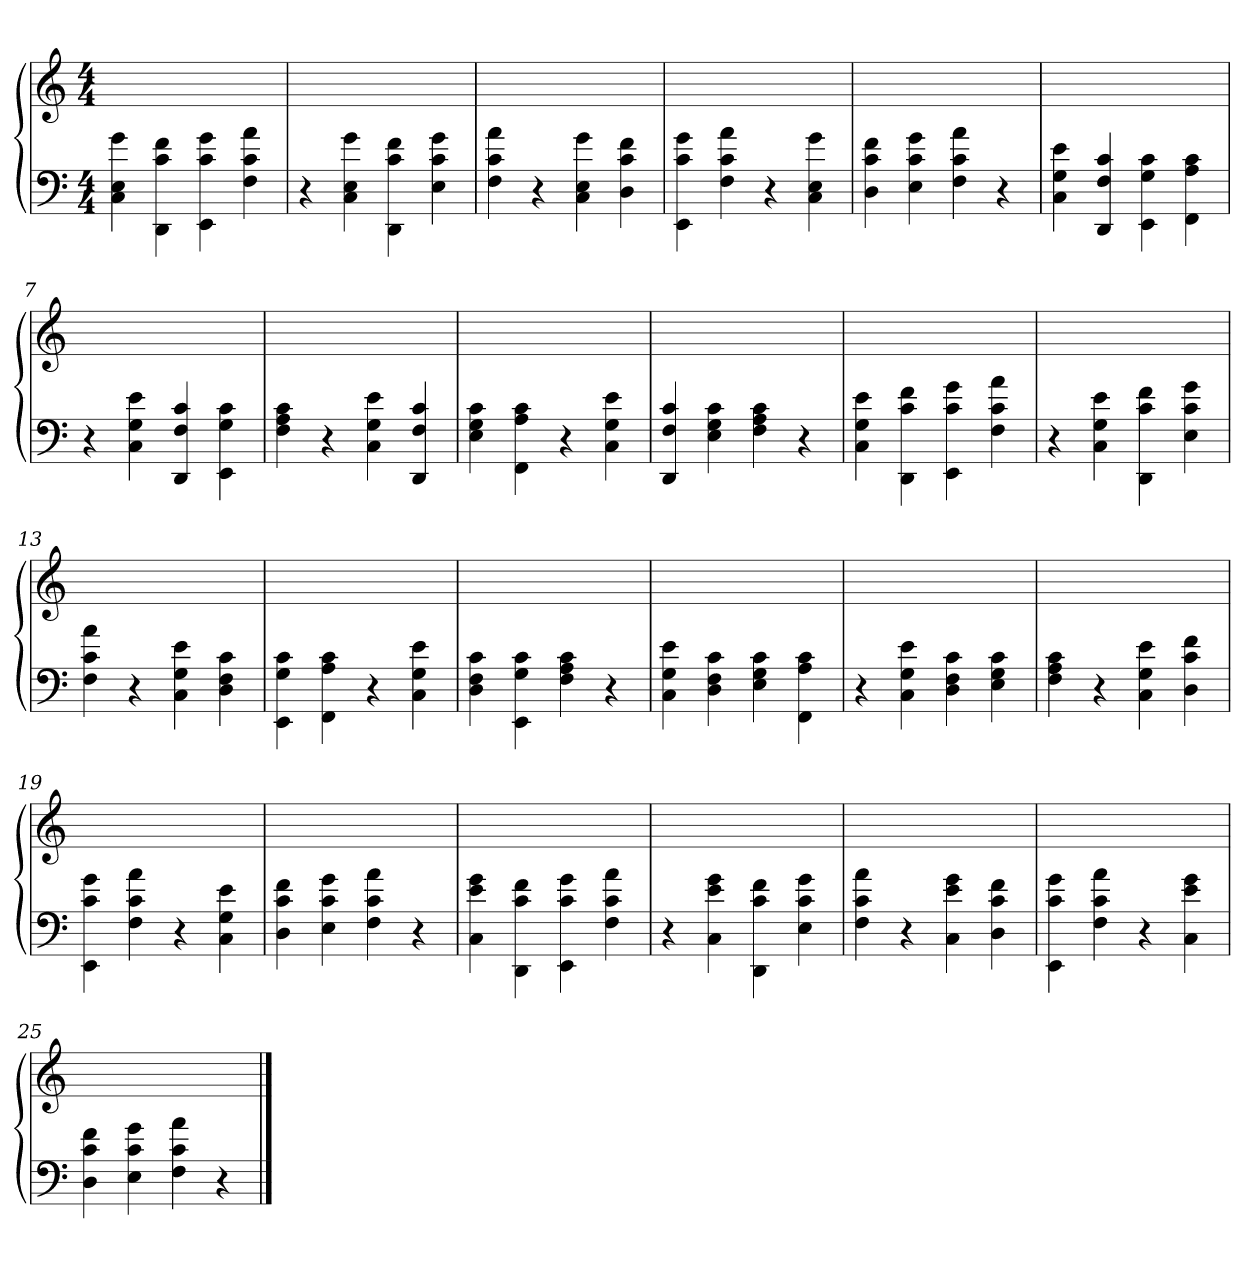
**kern	**kern
*part2	*part1
*staff2	*staff1
*clefF4	*clefG2
*k[]	*k[]
*C:	*C:
*M4/4	*M4/4
*MM60	*MM60
=1	=1
4C 4E 4g	1ryy
4DD 4c 4f	.
4EE 4c 4g	.
4F 4c 4a	.
=2	=2
4r	1ryy
4C 4E 4g	.
4DD 4c 4f	.
4E 4c 4g	.
=3	=3
4F 4c 4a	1ryy
4r	.
4C 4E 4g	.
4D 4c 4f	.
=4	=4
4EE 4c 4g	1ryy
4F 4c 4a	.
4r	.
4C 4E 4g	.
=5	=5
4D 4c 4f	1ryy
4E 4c 4g	.
4F 4c 4a	.
4r	.
=6	=6
4C 4G 4e	1ryy
4DD 4F 4c	.
4EE 4G 4c	.
4FF 4A 4c	.
=7	=7
4r	1ryy
4C 4G 4e	.
4DD 4F 4c	.
4EE 4G 4c	.
=8	=8
4F 4A 4c	1ryy
4r	.
4C 4G 4e	.
4DD 4F 4c	.
=9	=9
4E 4G 4c	1ryy
4FF 4A 4c	.
4r	.
4C 4G 4e	.
=10	=10
4DD 4F 4c	1ryy
4E 4G 4c	.
4F 4A 4c	.
4r	.
=11	=11
4C 4G 4e	1ryy
4DD 4c 4f	.
4EE 4c 4g	.
4F 4c 4a	.
=12	=12
4r	1ryy
4C 4G 4e	.
4DD 4c 4f	.
4E 4c 4g	.
=13	=13
4F 4c 4a	1ryy
4r	.
4C 4G 4e	.
4D 4F 4c	.
=14	=14
4EE 4G 4c	1ryy
4FF 4A 4c	.
4r	.
4C 4G 4e	.
=15	=15
4D 4F 4c	1ryy
4EE 4G 4c	.
4F 4A 4c	.
4r	.
=16	=16
4C 4G 4e	1ryy
4D 4F 4c	.
4E 4G 4c	.
4FF 4A 4c	.
=17	=17
4r	1ryy
4C 4G 4e	.
4D 4F 4c	.
4E 4G 4c	.
=18	=18
4F 4A 4c	1ryy
4r	.
4C 4G 4e	.
4D 4c 4f	.
=19	=19
4EE 4c 4g	1ryy
4F 4c 4a	.
4r	.
4C 4G 4e	.
=20	=20
4D 4c 4f	1ryy
4E 4c 4g	.
4F 4c 4a	.
4r	.
=21	=21
4C 4e 4g	1ryy
4DD 4c 4f	.
4EE 4c 4g	.
4F 4c 4a	.
=22	=22
4r	1ryy
4C 4e 4g	.
4DD 4c 4f	.
4E 4c 4g	.
=23	=23
4F 4c 4a	1ryy
4r	.
4C 4e 4g	.
4D 4c 4f	.
=24	=24
4EE 4c 4g	1ryy
4F 4c 4a	.
4r	.
4C 4e 4g	.
=25	=25
4D 4c 4f	1ryy
4E 4c 4g	.
4F 4c 4a	.
4r	.
==	==
*-	*-
